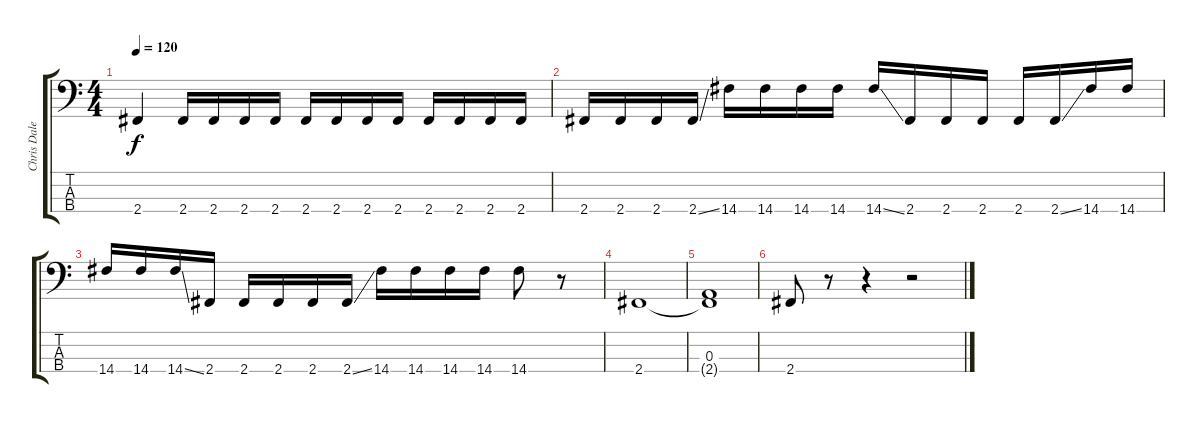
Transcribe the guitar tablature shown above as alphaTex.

\track ("Chris Dale (Bass)" "Chris Dale") {instrument electricbasspick}
\staff {score tabs}
\tuning (G2 D2 A1 E1) {hide}
\ts (4 4)
\tempo 120
\clef f4
\ks c
2.4.4{dy f} 2.4.16 2.4.16 2.4.16 2.4.16 2.4.16 2.4.16 2.4.16 2.4.16 2.4.16 2.4.16 2.4.16 2.4.16 |
2.4.16 2.4.16 2.4.16 2.4{ss}.16 14.4.16 14.4.16 14.4.16 14.4.16 14.4{ss}.16 2.4.16 2.4.16 2.4.16 2.4.16 2.4{ss}.16 14.4.16 14.4.16 |
14.4.16 14.4.16 14.4{ss}.16 2.4.16 2.4.16 2.4.16 2.4.16 2.4{ss}.16 14.4.16 14.4.16 14.4.16 14.4.16 14.4.8 r.8 |
2.4.1 |
(0.3 2.4{t}).1 |
2.4.8 r.8 r.4 r.2
